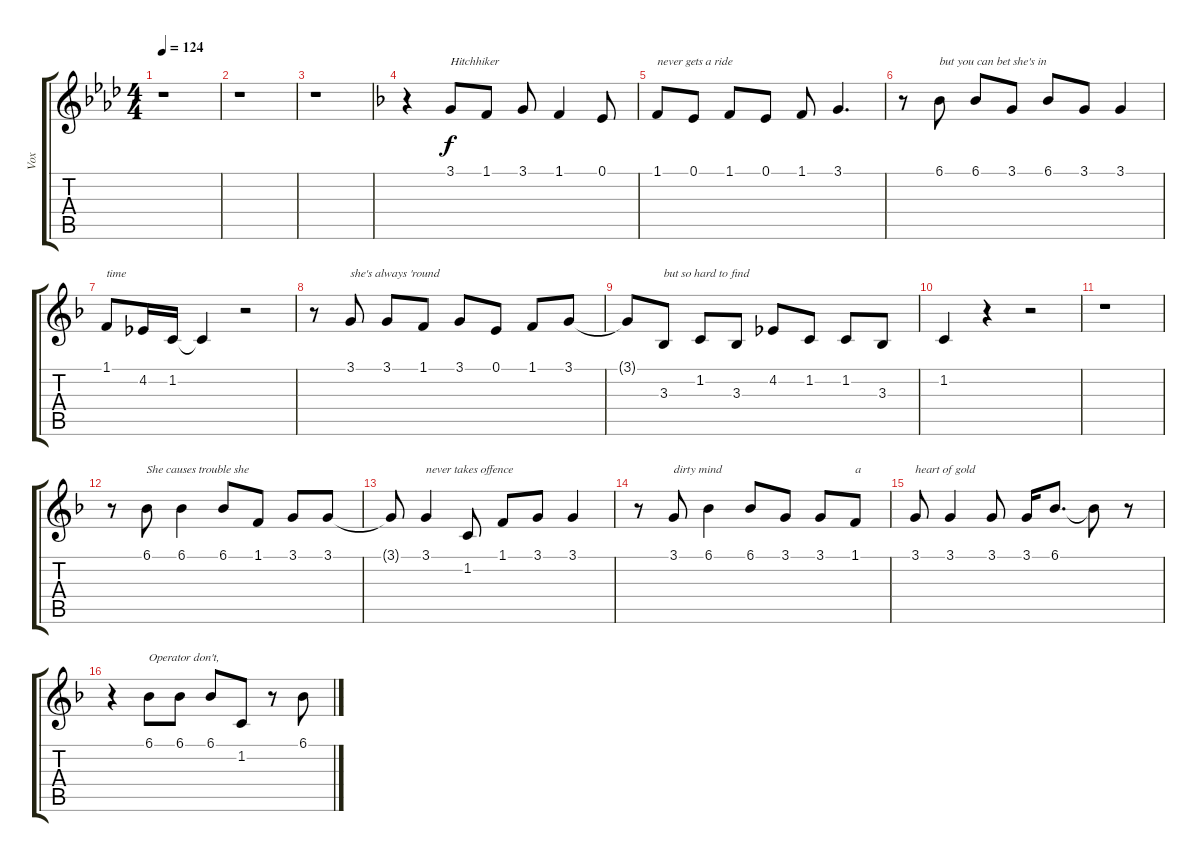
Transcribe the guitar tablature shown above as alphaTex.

\track ("Vox" "Vox") {instrument violin}
\staff {score tabs}
\tuning (E4 B3 G3 D3 A2 E2) {hide}
\ts (4 4)
\tempo 124
\clef g2
\ks fminor
r.1{dy f} |
r.1 |
r.1 |
\ks dminor
r.4 3.1.8{txt "Hitchhiker"} 1.1.8 3.1.8 1.1.4 0.1.8 |
1.1.8{txt "never gets a ride"} 0.1.8 1.1.8 0.1.8 1.1.8 3.1.4{d} |
r.8 6.1.8{txt "but you can bet she's in"} 6.1.8 3.1.8 6.1.8 3.1.8 3.1.4 |
1.1.8{txt "time"} 4.2.16 1.2.16 1.2{t}.4 r.2 |
r.8 3.1.8{txt "she's always 'round"} 3.1.8 1.1.8 3.1.8 0.1.8 1.1.8 3.1.8 |
3.1{t}.8 3.3.8{txt "but so hard to find"} 1.2.8 3.3.8 4.2.8 1.2.8 1.2.8 3.3.8 |
1.2.4 r.4 r.2 |
r.1 |
r.8 6.1.8{txt "She causes trouble she"} 6.1.4 6.1.8 1.1.8 3.1.8 3.1.8 |
3.1{t}.8 3.1.4{txt "never takes offence"} 1.2.8 1.1.8 3.1.8 3.1.4 |
r.8 3.1.8{txt "dirty mind"} 6.1.4 6.1.8 3.1.8 3.1.8 1.1.8{txt "a"} |
3.1.8{txt "heart of gold"} 3.1.4 3.1.8 3.1.16 6.1.8{d} 6.1{t}.8 r.8 |
r.4 6.1.8{txt "Operator don't,"} 6.1.8 6.1.8 1.2.8 r.8 6.1.8
